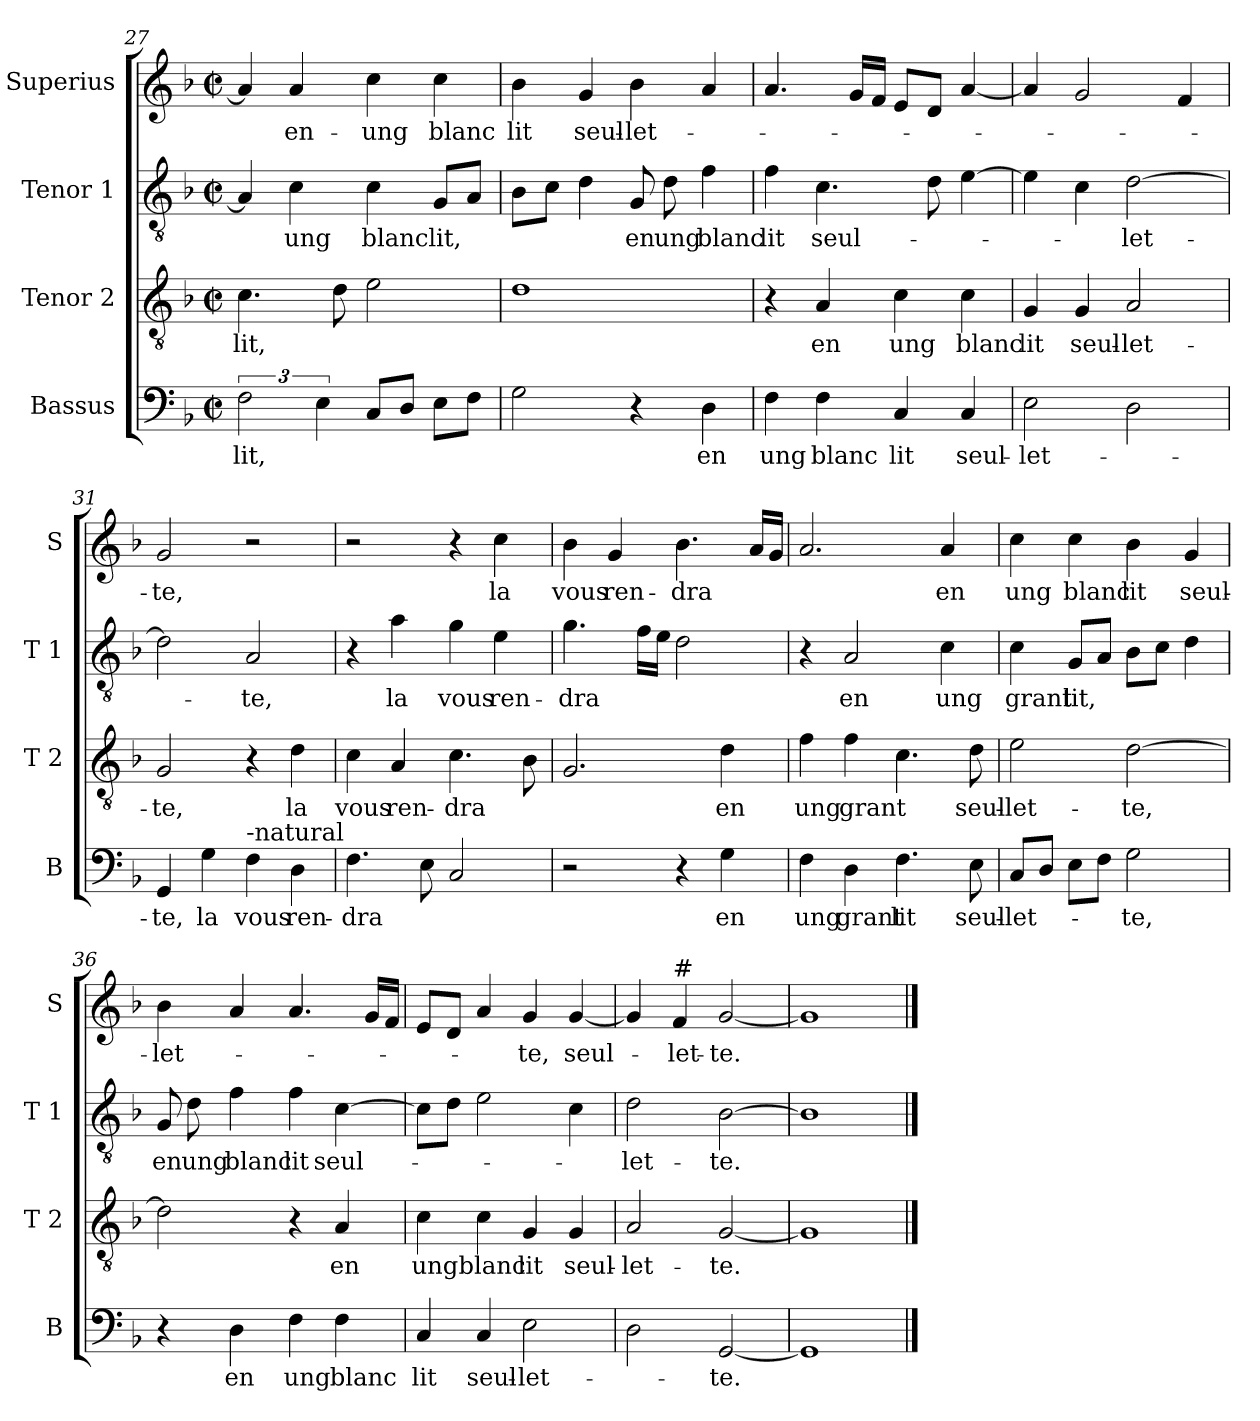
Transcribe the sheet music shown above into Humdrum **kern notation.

**kern	**text	**kern	**text	**kern	**text	**kern	**text
*part4	*part4	*part3	*part3	*part2	*part2	*part1	*part1
*staff4	*staff4	*staff3	*staff3	*staff2	*staff2	*staff1	*staff1
*I"Bassus	*	*I"Tenor 2	*	*I"Tenor 1	*	*I"Superius	*
*I'B	*	*I'T 2	*	*I'T 1	*	*I'S	*
*clefF4	*	*clefGv2	*	*clefGv2	*	*clefG2	*
*k[b-]	*	*k[b-]	*	*k[b-]	*	*k[b-]	*
*F:	*	*F:	*	*F:	*	*F:	*
*M2/2	*	*M2/2	*	*M2/2	*	*M2/2	*
*met(c|)	*	*met(c|)	*	*met(c|)	*	*met(c|)	*
=27	=27	=27	=27	=27	=27	=27	=27
!	!LO:LY:b	!	!LO:LY:b	!	!	!	!
3F\	lit,	4.c\	lit,	4A/]	.	4a/]	.
!	!	!	!	!	!LO:LY:b	!	!LO:LY:b
.	.	.	.	4c\	ung	4a/	en-
6E\	.	.	.	.	.	.	.
.	.	8d\	.	.	.	.	.
!	!	!	!	!	!LO:LY:b	!	!LO:LY:b
8C/L	.	2e\	.	4c\	blanc	4cc\	-ung
8D/J	.	.	.	.	.	.	.
!	!	!	!	!	!LO:LY:b	!	!LO:LY:b
8E\L	.	.	.	8G/L	lit,	4cc\	blanc
8F\J	.	.	.	8A/J	.	.	.
=28	=28	=28	=28	=28	=28	=28	=28
!	!	!	!	!	!	!	!LO:LY:b
2G\	.	1d	.	8B-\L	.	4b-\	lit
.	.	.	.	8c\J	.	.	.
!	!	!	!	!	!	!	!LO:LY:b
.	.	.	.	4d\	.	4g/	seul-
!	!	!	!	!	!LO:LY:b	!	!LO:LY:b
4r	.	.	.	8G/	en	4b-\	-let-
!	!	!	!	!	!LO:LY:b	!	!
.	.	.	.	8d\	ung	.	.
!	!LO:LY:b	!	!	!	!LO:LY:b	!	!
4D\	en	.	.	4f\	blanc	4a/	.
=29	=29	=29	=29	=29	=29	=29	=29
!	!LO:LY:b	!	!	!	!LO:LY:b	!	!
4F\	ung	4r	.	4f\	lit	4.a/	.
!	!LO:LY:b	!	!LO:LY:b	!	!LO:LY:b	!	!
4F\	blanc	4A/	en	4.c\	seul-	.	.
.	.	.	.	.	.	16g/LL	.
.	.	.	.	.	.	16f/JJ	.
!	!LO:LY:b	!	!LO:LY:b	!	!	!	!
4C/	lit	4c\	ung	.	.	8e/L	.
.	.	.	.	8d\	.	8d/J	.
!	!LO:LY:b	!	!LO:LY:b	!	!	!	!
4C/	seul-	4c\	blanc	[4e\	.	[4a/	.
!!LO:PB:g=z
=30	=30	=30	=30	=30	=30	=30	=30
!	!LO:LY:b	!	!LO:LY:b	!	!	!	!
2E\	-let-	4G/	lit	4e\]	.	4a/]	.
!	!	!	!LO:LY:b	!	!	!	!
.	.	4G/	seul-	4c\	.	2g/	.
!	!	!	!LO:LY:b	!	!LO:LY:b	!	!
2D\	.	2A/	-let-	[2d\	-let-	.	.
.	.	.	.	.	.	4f/	.
=31	=31	=31	=31	=31	=31	=31	=31
!	!LO:LY:b	!	!LO:LY:b	!	!	!	!LO:LY:b
4GG/	-te,	2G/	-te,	2d\]	.	2g/	-te,
!	!LO:LY:b	!	!	!	!	!	!
4G\	la	.	.	.	.	.	.
!LO:TX:a:t=-natural	!	!	!	!	!	!	!
!	!LO:LY:b	!	!	!	!LO:LY:b	!	!
4F\	vous	4r	.	2A/	-te,	2r	.
!	!LO:LY:b	!	!LO:LY:b	!	!	!	!
4D\	ren-	4d\	la	.	.	.	.
=32	=32	=32	=32	=32	=32	=32	=32
!	!LO:LY:b	!	!LO:LY:b	!	!	!	!
4.F\	-dra	4c\	vous	4r	.	2r	.
!	!	!	!LO:LY:b	!	!LO:LY:b	!	!
.	.	4A/	ren-	4a\	la	.	.
8E\	.	.	.	.	.	.	.
!	!	!	!LO:LY:b	!	!LO:LY:b	!	!
2C/	.	4.c\	-dra	4g\	vous	4r	.
!	!	!	!	!	!LO:LY:b	!	!LO:LY:b
.	.	.	.	4e\	ren-	4cc\	la
.	.	8B-\	.	.	.	.	.
=33	=33	=33	=33	=33	=33	=33	=33
!	!	!	!	!	!LO:LY:b	!	!LO:LY:b
2r	.	2.G/	.	4.g\	-dra	4b-\	vous
!	!	!	!	!	!	!	!LO:LY:b
.	.	.	.	.	.	4g/	ren-
.	.	.	.	16f\LL	.	.	.
.	.	.	.	16e\JJ	.	.	.
!	!	!	!	!	!	!	!LO:LY:b
4r	.	.	.	2d\	.	4.b-\	-dra
!	!LO:LY:b	!	!LO:LY:b	!	!	!	!
4G\	en	4d\	en	.	.	.	.
.	.	.	.	.	.	16a/LL	.
.	.	.	.	.	.	16g/JJ	.
=34	=34	=34	=34	=34	=34	=34	=34
!	!LO:LY:b	!	!LO:LY:b	!	!	!	!
4F\	ung	4f\	ung	4r	.	2.a/	.
!	!LO:LY:b	!	!LO:LY:b	!	!LO:LY:b	!	!
4D\	grant	4f\	grant	2A/	en	.	.
!	!LO:LY:b	!	!	!	!	!	!
4.F\	lit	4.c\	.	.	.	.	.
!	!	!	!	!	!LO:LY:b	!	!LO:LY:b
.	.	.	.	4c\	ung	4a/	en
!	!LO:LY:b	!	!LO:LY:b	!	!	!	!
8E\	seul-	8d\	seul-	.	.	.	.
!!LO:LB:g=z
=35	=35	=35	=35	=35	=35	=35	=35
!	!LO:LY:b	!	!LO:LY:b	!	!LO:LY:b	!	!LO:LY:b
8C/L	-let-	2e\	-let-	4c\	grant	4cc\	ung
8D/J	.	.	.	.	.	.	.
!	!	!	!	!	!LO:LY:b	!	!LO:LY:b
8E\L	.	.	.	8G/L	lit,	4cc\	blanc
8F\J	.	.	.	8A/J	.	.	.
!	!LO:LY:b	!	!LO:LY:b	!	!	!	!LO:LY:b
2G\	-te,	[2d\	-te,	8B-\L	.	4b-\	lit
.	.	.	.	8c\J	.	.	.
!	!	!	!	!	!	!	!LO:LY:b
.	.	.	.	4d\	.	4g/	seul-
=36	=36	=36	=36	=36	=36	=36	=36
!	!	!	!	!	!LO:LY:b	!	!LO:LY:b
4r	.	2d\]	.	8G/	en	4b-\	-let-
!	!	!	!	!	!LO:LY:b	!	!
.	.	.	.	8d\	ung	.	.
!	!LO:LY:b	!	!	!	!LO:LY:b	!	!
4D\	en	.	.	4f\	blanc	4a/	.
!	!LO:LY:b	!	!	!	!LO:LY:b	!	!
4F\	ung	4r	.	4f\	lit	4.a/	.
!	!LO:LY:b	!	!LO:LY:b	!	!LO:LY:b	!	!
4F\	blanc	4A/	en	[4c\	seul-	.	.
.	.	.	.	.	.	16g/LL	.
.	.	.	.	.	.	16f/JJ	.
=37	=37	=37	=37	=37	=37	=37	=37
!	!LO:LY:b	!	!LO:LY:b	!	!	!	!
4C/	lit	4c\	ung	8c\L]	.	8e/L	.
.	.	.	.	8d\J	.	8d/J	.
!	!LO:LY:b	!	!LO:LY:b	!	!	!	!
4C/	seul-	4c\	blanc	2e\	.	4a/	.
!	!LO:LY:b	!	!LO:LY:b	!	!	!	!LO:LY:b
2E\	-let-	4G/	lit	.	.	4g/	-te,
!	!	!	!LO:LY:b	!	!	!	!LO:LY:b
.	.	4G/	seul-	4c\	.	[4g/	seul-
=38	=38	=38	=38	=38	=38	=38	=38
!	!	!	!LO:LY:b	!	!LO:LY:b	!	!
2D\	.	2A/	-let-	2d\	-let-	4g/]	.
!	!	!	!	!	!	!LO:TX:a:t=#	!
!	!	!	!	!	!	!	!LO:LY:b
.	.	.	.	.	.	4f/	-let-
!	!LO:LY:b	!	!LO:LY:b	!	!LO:LY:b	!	!LO:LY:b
[2GG/	-te.	[2G/	-te.	[2B-\	-te.	[2g/	-te.
=39	=39	=39	=39	=39	=39	=39	=39
1GG]	.	1G]	.	1B-]	.	1g]	.
==	==	==	==	==	==	==	==
*-	*-	*-	*-	*-	*-	*-	*-
